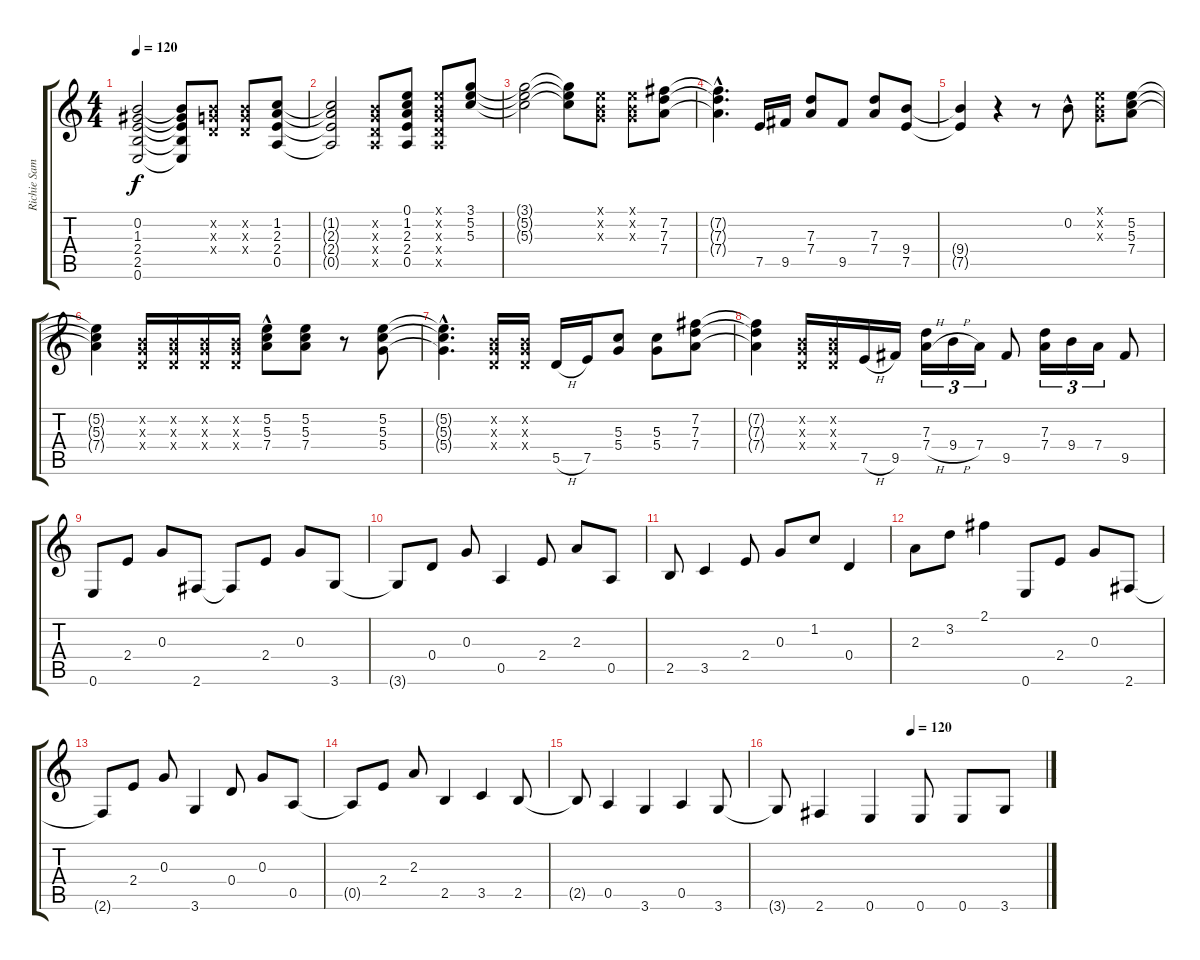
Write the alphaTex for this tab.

\track ("Richie Sambora Rythm" "Richie Sam") {instrument acousticguitarsteel}
\staff {score tabs}
\tuning (E4 B3 G3 D3 A2 E2) {hide}
\ts (4 4)
\tempo 120
\clef g2
\ks c
(0.2{t} 1.3{t} 2.4{t} 2.5{t} 0.6{t}).2{dy f} (0.2{t} 1.3{t} 2.4{t} 2.5{t} 0.6{t}).8 (0.2{x} 0.3{x} 0.4{x}).8 (0.2{x} 0.3{x} 0.4{x}).8 (1.2 2.3 2.4 0.5).8 |
(1.2{t} 2.3{t} 2.4{t} 0.5{t}).2 (0.2{x} 0.3{x} 0.4{x} 0.5{x}).8 (0.1 1.2 2.3 2.4 0.5).8 (0.1{x} 0.2{x} 0.3{x} 0.4{x} 0.5{x}).8 (3.1 5.2 5.3).8 |
(3.1{t} 5.2{t} 5.3{t}).2 (3.1{t} 5.2{t} 5.3{t}).8 (0.1{x} 0.2{x} 0.3{x}).8 (0.1{x} 0.2{x} 0.3{x}).8 (7.2 7.3 7.4).8 |
(7.2{hac t} 7.3{hac t} 7.4{hac t}).4{d} 7.5.16 9.5.16 (7.3 7.4).8 9.5.8 (7.3 7.4).8 (9.4 7.5).8 |
(9.4{t} 7.5{t}).4 r.4 r.8 0.2{hac}.8 (0.1{x} 0.2{x} 0.3{x}).8 (5.2 5.3 7.4).8 |
(5.2{t} 5.3{t} 7.4{t}).4 (0.2{x} 0.3{x} 0.4{x}).16 (0.2{x} 0.3{x} 0.4{x}).16 (0.2{x} 0.3{x} 0.4{x}).16 (0.2{x} 0.3{x} 0.4{x}).16 (5.2{hac} 5.3 7.4).8 (5.2 5.3 7.4).8 r.8 (5.2 5.3 5.4).8 |
(5.2{hac t} 5.3{hac t} 5.4{hac t}).4{d} (0.2{x} 0.3{x} 0.4{x}).16 (0.2{x} 0.3{x} 0.4{x}).16 5.5{h}.16 7.5.16 (5.3 5.4).8 (5.3 5.4).8 (7.2 7.3 7.4).8 |
(7.2{t} 7.3{t} 7.4{t}).4 (0.2{x} 0.3{x} 0.4{x}).16 (0.2{x} 0.3{x} 0.4{x}).16 7.5{h}.16 9.5.16 (7.3 7.4{h}).16{tu (3 2)} 9.4{h}.16{tu (3 2)} 7.4.16{tu (3 2)} 9.5.8 (7.3 7.4).16{tu (3 2)} 9.4.16{tu (3 2)} 7.4.16{tu (3 2)} 9.5.8 |
0.6.8 2.4.8 0.3.8 2.6.8 2.6{t}.8 2.4.8 0.3.8 3.6.8 |
3.6{t}.8 0.4.8 0.3.8 0.5.4 2.4.8 2.3.8 0.5.8 |
2.5.8 3.5.4 2.4.8 0.3.8 1.2.8 0.4.4 |
2.3.8 3.2.8 2.1.4 0.6.8 2.4.8 0.3.8 2.6.8 |
2.6{t}.8 2.4.8 0.3.8 3.6.4 0.4.8 0.3.8 0.5.8 |
0.5{t}.8 2.4.8 2.3.8 2.5.4 3.5.4 2.5.8 |
2.5{t}.8 0.5.4 3.6.4 0.5.4 3.6.8 |
\tempo (120 0.5)
3.6{t}.8 2.6.4 0.6.4 0.6.8 0.6.8 3.6.8
